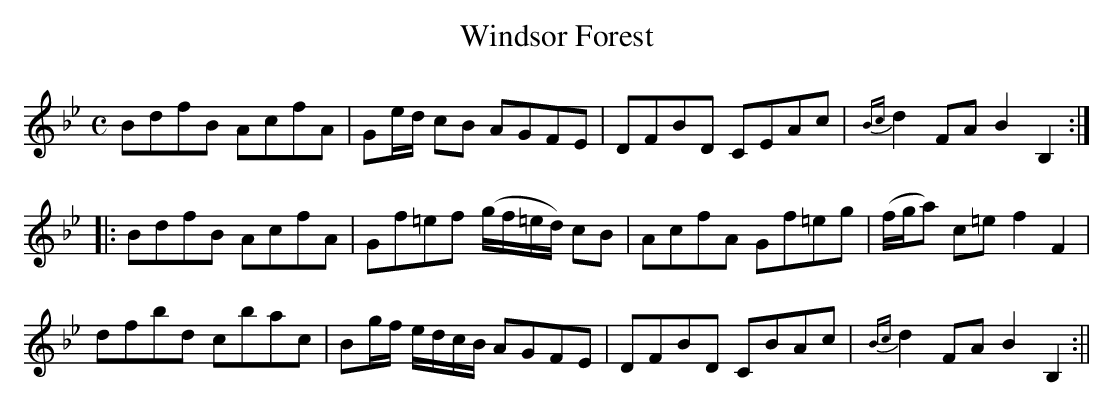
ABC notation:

X:1
T:Windsor Forest
M:C
L:1/8
K:Bb
BdfB AcfA | Ge/d/ cB AGFE | DFBD CEAc | {Bc}d2 FA B2 B,2 :|
|: BdfB AcfA | Gf=ef (g/f/=e/d/) cB | AcfA Gf=eg | (f/g/a) c=e f2 F2 |
dfbd cbac | Bg/f/ e/d/c/B/ AGFE | DFBD CBAc | {Bc}d2 FA B2 B,2 :||
